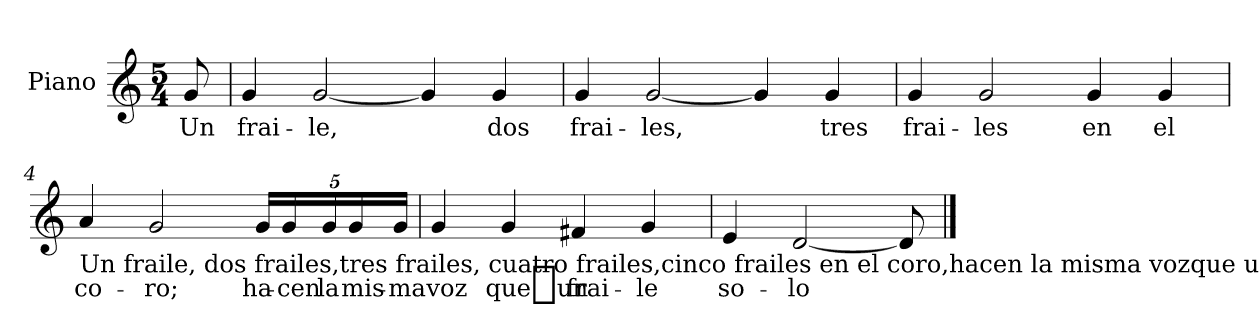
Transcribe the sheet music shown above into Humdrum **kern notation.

**kern	**text
*part1	*part1
*staff1	*staff1
*I"Piano	*
*I'Pno	*
*clefG2	*
*k[]	*
*M5/4	*
=	=
8g/	Un
=1	=1
4g/	frai-
[2g/	-le,
4g/]	.
4g/	dos
=2	=2
4g/	frai-
[2g/	-les,
4g/]	.
4g/	tres
=3	=3
4g/	frai-
2g/	-les
4g/	en
4g/	el
!!LO:LB:g=z
=4	=4
!LO:TX:b:t=Un fraile, dos frailes,tres frailes, cuatro frailes,cinco frailes en el coro,hacen la misma vozque un fraile solo.	!
4a/	co-
2g/	-ro;
*Xbrackettup	*
20g/LL	ha-
20g/	-cen
20g/	la
20g/	mis-
20g/JJ	-ma
=5	=5
4g/	voz
4g/	que_un
4f#X/	frai-
4g/	-le
=6	=6
4e/	so-
[2d/	-lo
8d/]	.
==	==
*-	*-
